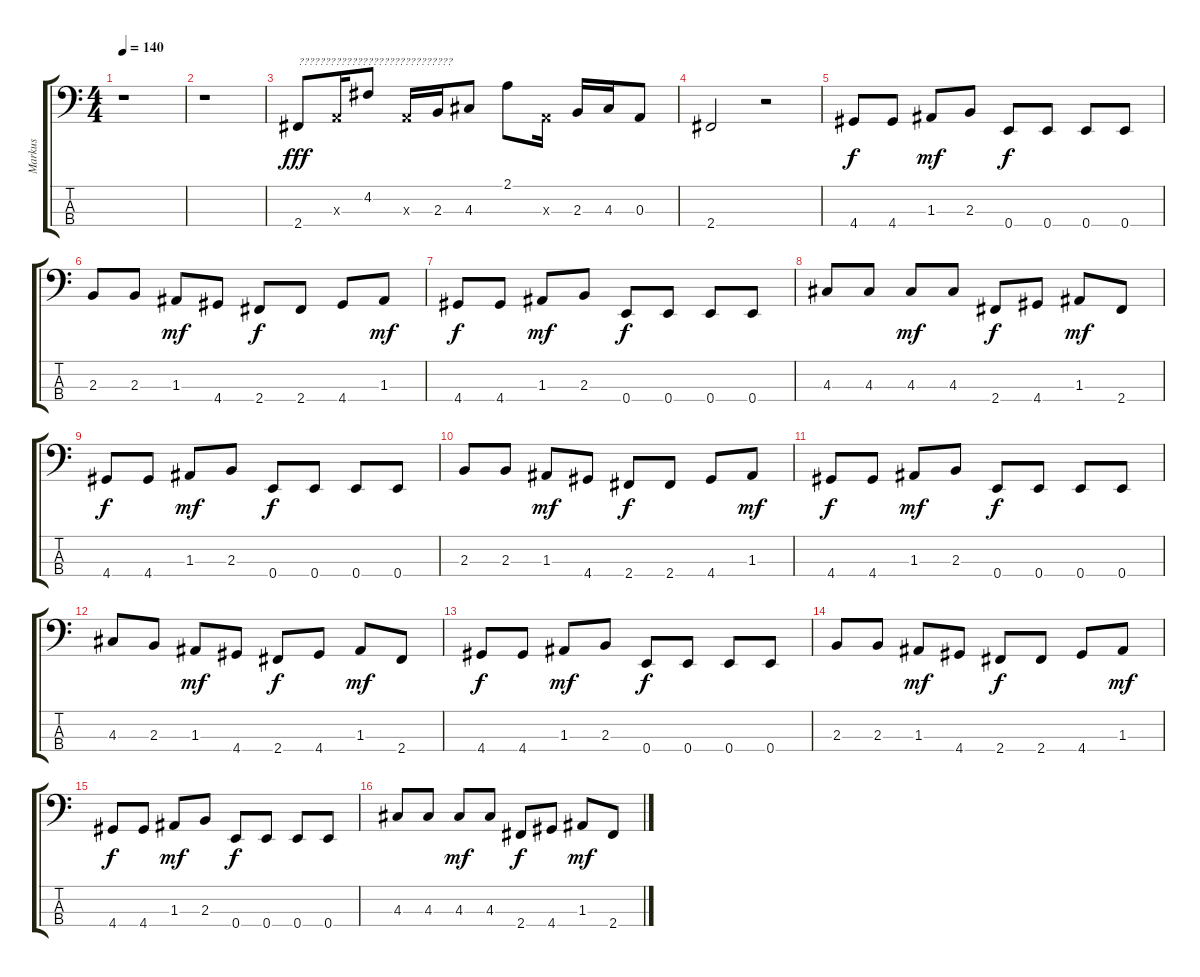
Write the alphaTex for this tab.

\track ("Markus" "Markus") {instrument electricbassfinger}
\staff {score tabs}
\tuning (G2 D2 A1 E1) {hide}
\ts (4 4)
\tempo 140
\clef f4
\ks c
r.1{dy ff} |
r.1 |
2.4.8{txt "?????????????????????????????" dy fff instrument slapbass2} 0.3{x}.16 4.2.8{instrument slapbass1} 0.3{x}.16{instrument slapbass2} 2.3.16 4.3.8 2.1.8{instrument slapbass1} 0.3{x}.16{instrument slapbass2} 2.3.16 4.3.16 0.3.8 |
2.4.2 r.2 |
4.4.8{dy f volume 16 instrument electricbassfinger} 4.4.8 1.3.8{dy mf} 2.3.8 0.4.8{dy f} 0.4.8 0.4.8 0.4.8 |
2.3.8 2.3.8 1.3.8{dy mf} 4.4.8 2.4.8{dy f} 2.4.8 4.4.8 1.3.8{dy mf} |
4.4.8{dy f} 4.4.8 1.3.8{dy mf} 2.3.8 0.4.8{dy f} 0.4.8 0.4.8 0.4.8 |
4.3.8 4.3.8 4.3.8{dy mf} 4.3.8 2.4.8{dy f} 4.4.8 1.3.8{dy mf} 2.4.8 |
4.4.8{dy f} 4.4.8 1.3.8{dy mf} 2.3.8 0.4.8{dy f} 0.4.8 0.4.8 0.4.8 |
2.3.8 2.3.8 1.3.8{dy mf} 4.4.8 2.4.8{dy f} 2.4.8 4.4.8 1.3.8{dy mf} |
4.4.8{dy f} 4.4.8 1.3.8{dy mf} 2.3.8 0.4.8{dy f} 0.4.8 0.4.8 0.4.8 |
4.3.8 2.3.8 1.3.8{dy mf} 4.4.8 2.4.8{dy f} 4.4.8 1.3.8{dy mf} 2.4.8 |
4.4.8{dy f} 4.4.8 1.3.8{dy mf} 2.3.8 0.4.8{dy f} 0.4.8 0.4.8 0.4.8 |
2.3.8 2.3.8 1.3.8{dy mf} 4.4.8 2.4.8{dy f} 2.4.8 4.4.8 1.3.8{dy mf} |
4.4.8{dy f} 4.4.8 1.3.8{dy mf} 2.3.8 0.4.8{dy f} 0.4.8 0.4.8 0.4.8 |
4.3.8 4.3.8 4.3.8{dy mf} 4.3.8 2.4.8{dy f} 4.4.8 1.3.8{dy mf} 2.4.8
